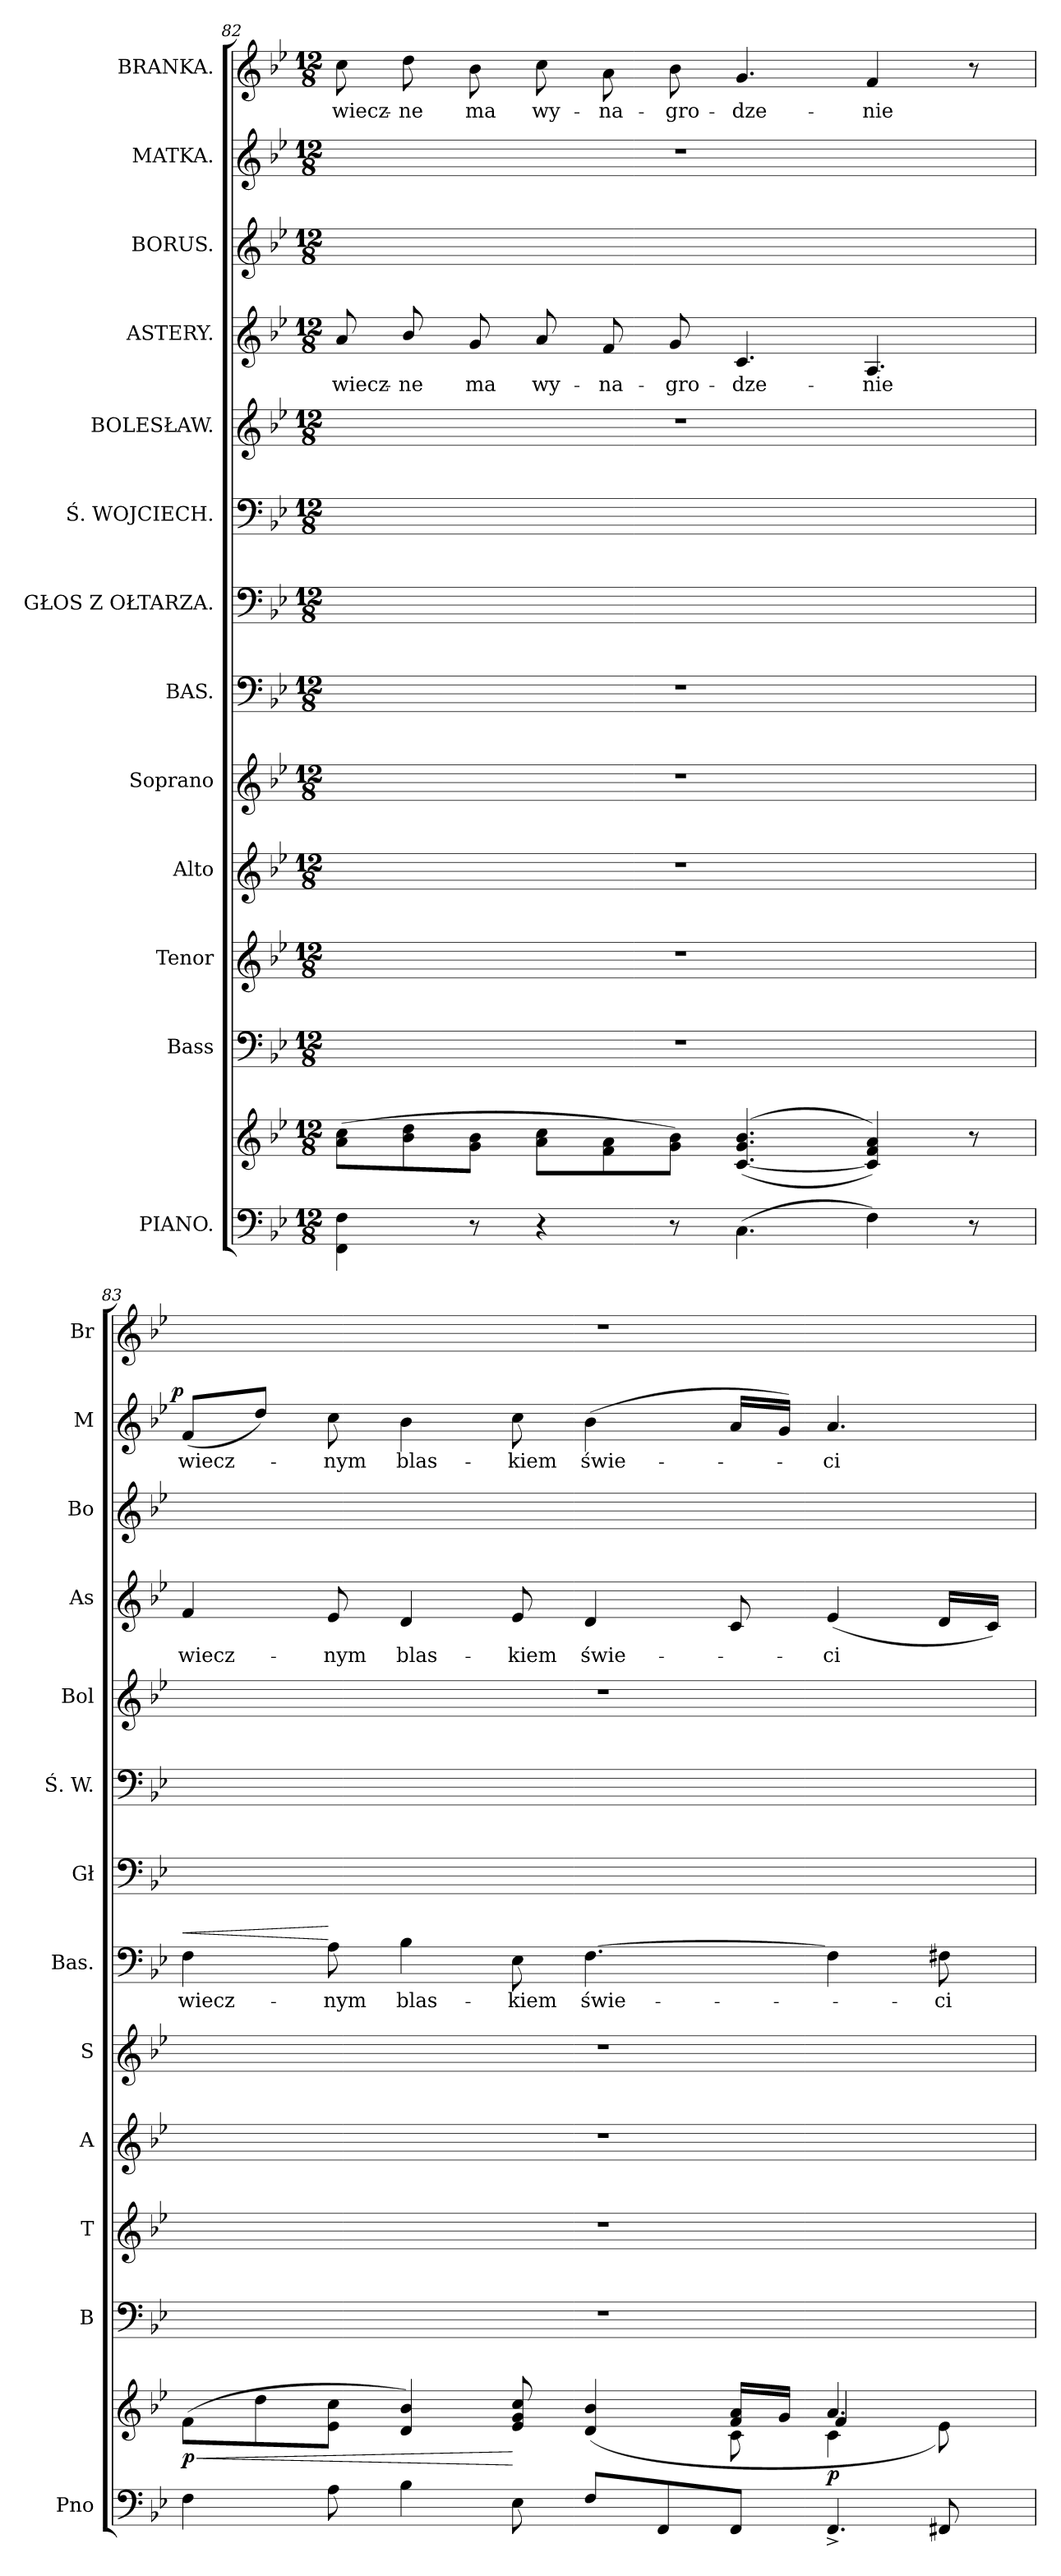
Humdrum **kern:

**kern	**kern	**dynam	**kern	**kern	**kern	**kern	**kern	**text	**dynam	**kern	**kern	**kern	**kern	**text	**kern	**kern	**text	**dynam	**kern	**text
*part13	*part13	*part13	*part12	*part11	*part10	*part9	*part8	*part8	*part8	*part7	*part6	*part5	*part4	*part4	*part3	*part2	*part2	*part2	*part1	*part1
*staff14	*staff13	*staff13/14	*staff12	*staff11	*staff10	*staff9	*staff8	*staff8	*staff8	*staff7	*staff6	*staff5	*staff4	*staff4	*staff3	*staff2	*staff2	*staff2	*staff1	*staff1
*I"PIANO.	*	*	*I"Bass	*I"Tenor	*I"Alto	*I"Soprano	*I"BAS.	*	*	*I"GŁOS Z OŁTARZA.	*I"Ś. WOJCIECH.	*I"BOLESŁAW.	*I"ASTERY.	*	*I"BORUS.	*I"MATKA.	*	*	*I"BRANKA.	*
*I'Pno	*	*	*I'B	*I'T	*I'A	*I'S	*I'Bas.	*	*	*I'Gł	*I'Ś. W.	*I'Bol	*I'As	*	*I'Bo	*I'M	*	*	*I'Br	*
*clefF4	*clefG2	*	*clefF4	*clefG2	*clefG2	*clefG2	*clefF4	*	*	*clefF4	*clefF4	*clefG2	*clefG2	*	*clefG2	*clefG2	*	*	*clefG2	*
*	*	*	*	*ITrd8c12	*	*	*	*	*	*	*	*ITrd8c12	*	*	*ITrd8c12	*	*	*	*	*
*k[b-e-]	*k[b-e-]	*	*k[b-e-]	*k[b-e-]	*k[b-e-]	*k[b-e-]	*k[b-e-]	*	*	*k[b-e-]	*k[b-e-]	*k[b-e-]	*k[b-e-]	*	*k[b-e-]	*k[b-e-]	*	*	*k[b-e-]	*
*M12/8	*M12/8	*	*M12/8	*M12/8	*M12/8	*M12/8	*M12/8	*	*	*M12/8	*M12/8	*M12/8	*M12/8	*	*M12/8	*M12/8	*	*	*M12/8	*
=82	=82	=82	=82	=82	=82	=82	=82	=82	=82	=82	=82	=82	=82	=82	=82	=82	=82	=82	=82	=82
4FF\ 4F\	(8a\ 8cc\L	.	1.r	1.r	1.r	1.r	1.r	.	.	1.ryy	1.ryy	1.r	8a/	wiecz-	1.ryy	1.r	.	.	8cc\	wiecz-
.	8b-\ 8dd\	.	.	.	.	.	.	.	.	.	.	.	8b-/	-ne	.	.	.	.	8dd\	-ne
8r	8g\ 8b-\J	.	.	.	.	.	.	.	.	.	.	.	8g/	ma	.	.	.	.	8b-\	ma
4r	8a\ 8cc\L	.	.	.	.	.	.	.	.	.	.	.	8a/	wy-	.	.	.	.	8cc\	wy-
.	8f\ 8a\	.	.	.	.	.	.	.	.	.	.	.	8f/	-na-	.	.	.	.	8a\	-na-
8r	8g/ 8b-/J)	.	.	.	.	.	.	.	.	.	.	.	8g/	-gro-	.	.	.	.	8b-\	-gro-
(4.C\	(<(>[4.c/ 4.g/ 4.b-/	.	.	.	.	.	.	.	.	.	.	.	4.c/	-dze-	.	.	.	.	4.g/	-dze-
4F\)	4c]/ 4f/ 4a/))	.	.	.	.	.	.	.	.	.	.	.	4.A/	-nie	.	.	.	.	4f/	-nie
8r	8r	.	.	.	.	.	.	.	.	.	.	.	.	.	.	.	.	.	8r	.
=83	=83	=83	=83	=83	=83	=83	=83	=83	=83	=83	=83	=83	=83	=83	=83	=83	=83	=83	=83	=83
*	*^	*	*	*	*	*	*	*	*	*	*	*	*	*	*	*	*	*	*	*
*	*	*^	*	*	*	*	*	*	*	*	*	*	*	*	*	*	*	*	*	*	*
!	!	!	!	!	!	!	!	!	!	!	!LO:HP:a	!	!	!	!	!	!	!	!	!LO:DY:b:rj	!	!
4F\	(8f\L	2.ryy	2.ryy	< p	1.r	1.r	1.r	1.r	4F\	wiecz-	<	1.ryy	1.ryy	1.r	4f/	wiecz-	1.ryy	(8f/L	wiecz-	p	1.r	.
.	8dd\	.	.	.	.	.	.	.	.	.	.	.	.	.	.	.	.	8dd/J)	.	.	.	.
8A\	8e-\ 8cc\J	.	.	.	.	.	.	.	8A\	-nym	[	.	.	.	8e-/	-nym	.	8cc\	-nym	.	.	.
4B-\	4d/ 4b-/)	.	.	.	.	.	.	.	4B-\	blas-	.	.	.	.	4d/	blas-	.	4b-\	blas-	.	.	.
8E-\	8e-/ 8g/ 8cc/	.	.	[	.	.	.	.	8E-\	-kiem	.	.	.	.	8e-/	-kiem	.	8cc\	-kiem	.	.	.
8F/L	(>4d/ 4b-/	4ryy	4.ryy	.	.	.	.	.	[4.F\	świe-	.	.	.	.	4d/	świe-	.	(<4b-\	świe-	.	.	.
8FF/	.	.	.	.	.	.	.	.	.	.	.	.	.	.	.	.	.	.	.	.	.	.
8FF/J	16f/ 16a/LL	8c\	.	.	.	.	.	.	.	.	.	.	.	.	8c/	.	.	16a/LL	.	.	.	.
.	16g/JJ	.	.	.	.	.	.	.	.	.	.	.	.	.	.	.	.	16g/JJ)	.	.	.	.
!LO:N:vis=4.	!	!	!	!	!	!	!	!	!	!	!	!	!	!	!	!	!	!	!	!	!	!
4FF^/	4.a/	4c\	4f/	p	.	.	.	.	4F\]	.	.	.	.	.	(4e-/	-ci	.	4.a/	-ci	.	.	.
8FF#X/	.	8e-\)	8ryy	.	.	.	.	.	8F#X\	-ci	.	.	.	.	16d/LL	.	.	.	.	.	.	.
.	.	.	.	.	.	.	.	.	.	.	.	.	.	.	16c/JJ)	.	.	.	.	.	.	.
*	*v	*v	*v	*	*	*	*	*	*	*	*	*	*	*	*	*	*	*	*	*	*	*
=	=	=	=	=	=	=	=	=	=	=	=	=	=	=	=	=	=	=	=	=
*-	*-	*-	*-	*-	*-	*-	*-	*-	*-	*-	*-	*-	*-	*-	*-	*-	*-	*-	*-	*-
